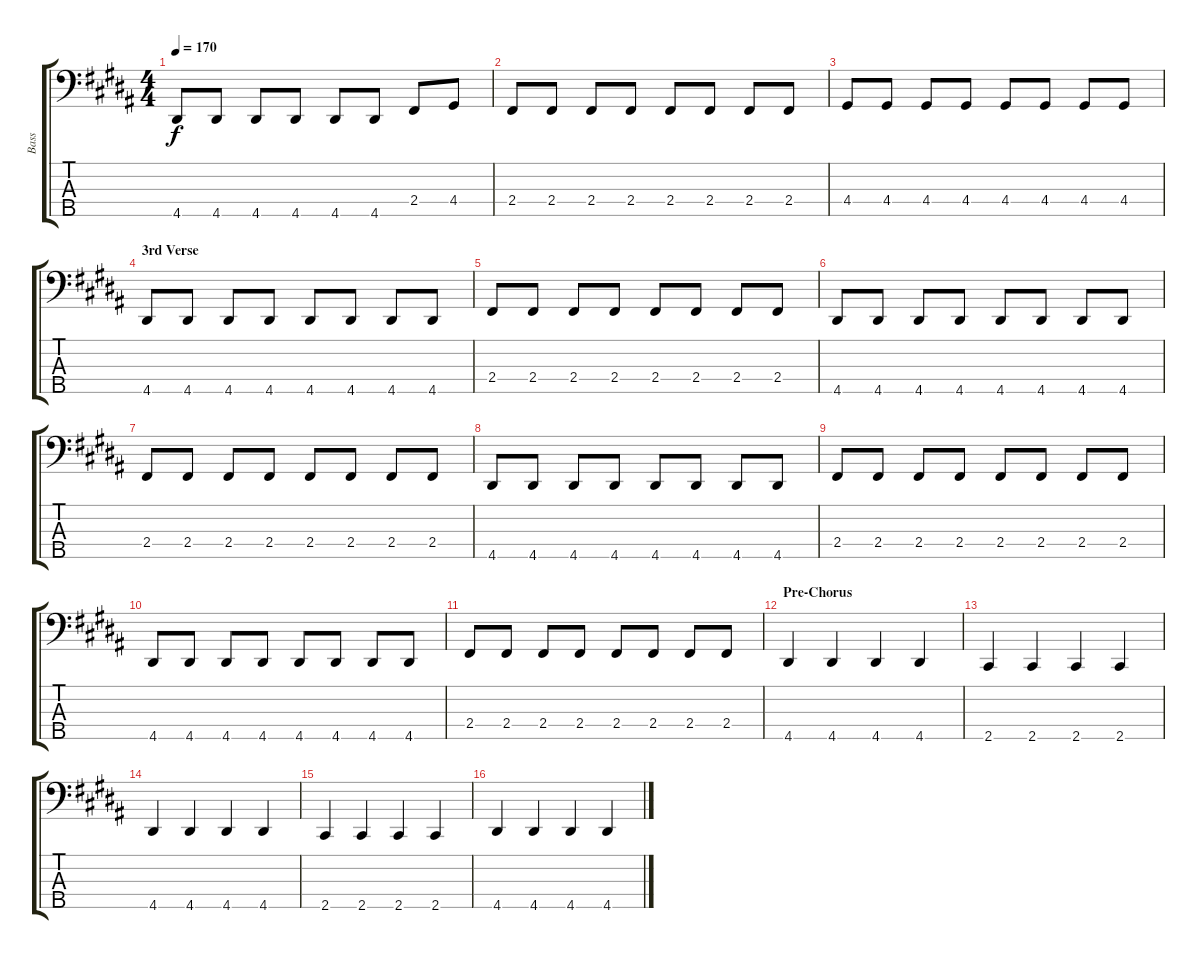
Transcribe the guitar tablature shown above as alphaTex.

\track ("Bass" "Bass") {instrument electricbasspick}
\staff {score tabs}
\tuning (G2 D2 A1 E1 B0) {hide}
\ts (4 4)
\tempo 170
\clef f4
\ks b
4.5.8{dy f} 4.5.8 4.5.8 4.5.8 4.5.8 4.5.8 2.4.8 4.4.8 |
2.4.8 2.4.8 2.4.8 2.4.8 2.4.8 2.4.8 2.4.8 2.4.8 |
4.4.8 4.4.8 4.4.8 4.4.8 4.4.8 4.4.8 4.4.8 4.4.8 |
\section ("" "3rd Verse")
4.5.8 4.5.8 4.5.8 4.5.8 4.5.8 4.5.8 4.5.8 4.5.8 |
2.4.8 2.4.8 2.4.8 2.4.8 2.4.8 2.4.8 2.4.8 2.4.8 |
4.5.8 4.5.8 4.5.8 4.5.8 4.5.8 4.5.8 4.5.8 4.5.8 |
2.4.8 2.4.8 2.4.8 2.4.8 2.4.8 2.4.8 2.4.8 2.4.8 |
4.5.8 4.5.8 4.5.8 4.5.8 4.5.8 4.5.8 4.5.8 4.5.8 |
2.4.8 2.4.8 2.4.8 2.4.8 2.4.8 2.4.8 2.4.8 2.4.8 |
4.5.8 4.5.8 4.5.8 4.5.8 4.5.8 4.5.8 4.5.8 4.5.8 |
2.4.8 2.4.8 2.4.8 2.4.8 2.4.8 2.4.8 2.4.8 2.4.8 |
\section ("" "Pre-Chorus")
4.5.4 4.5.4 4.5.4 4.5.4 |
2.5.4 2.5.4 2.5.4 2.5.4 |
4.5.4 4.5.4 4.5.4 4.5.4 |
2.5.4 2.5.4 2.5.4 2.5.4 |
4.5.4 4.5.4 4.5.4 4.5.4
